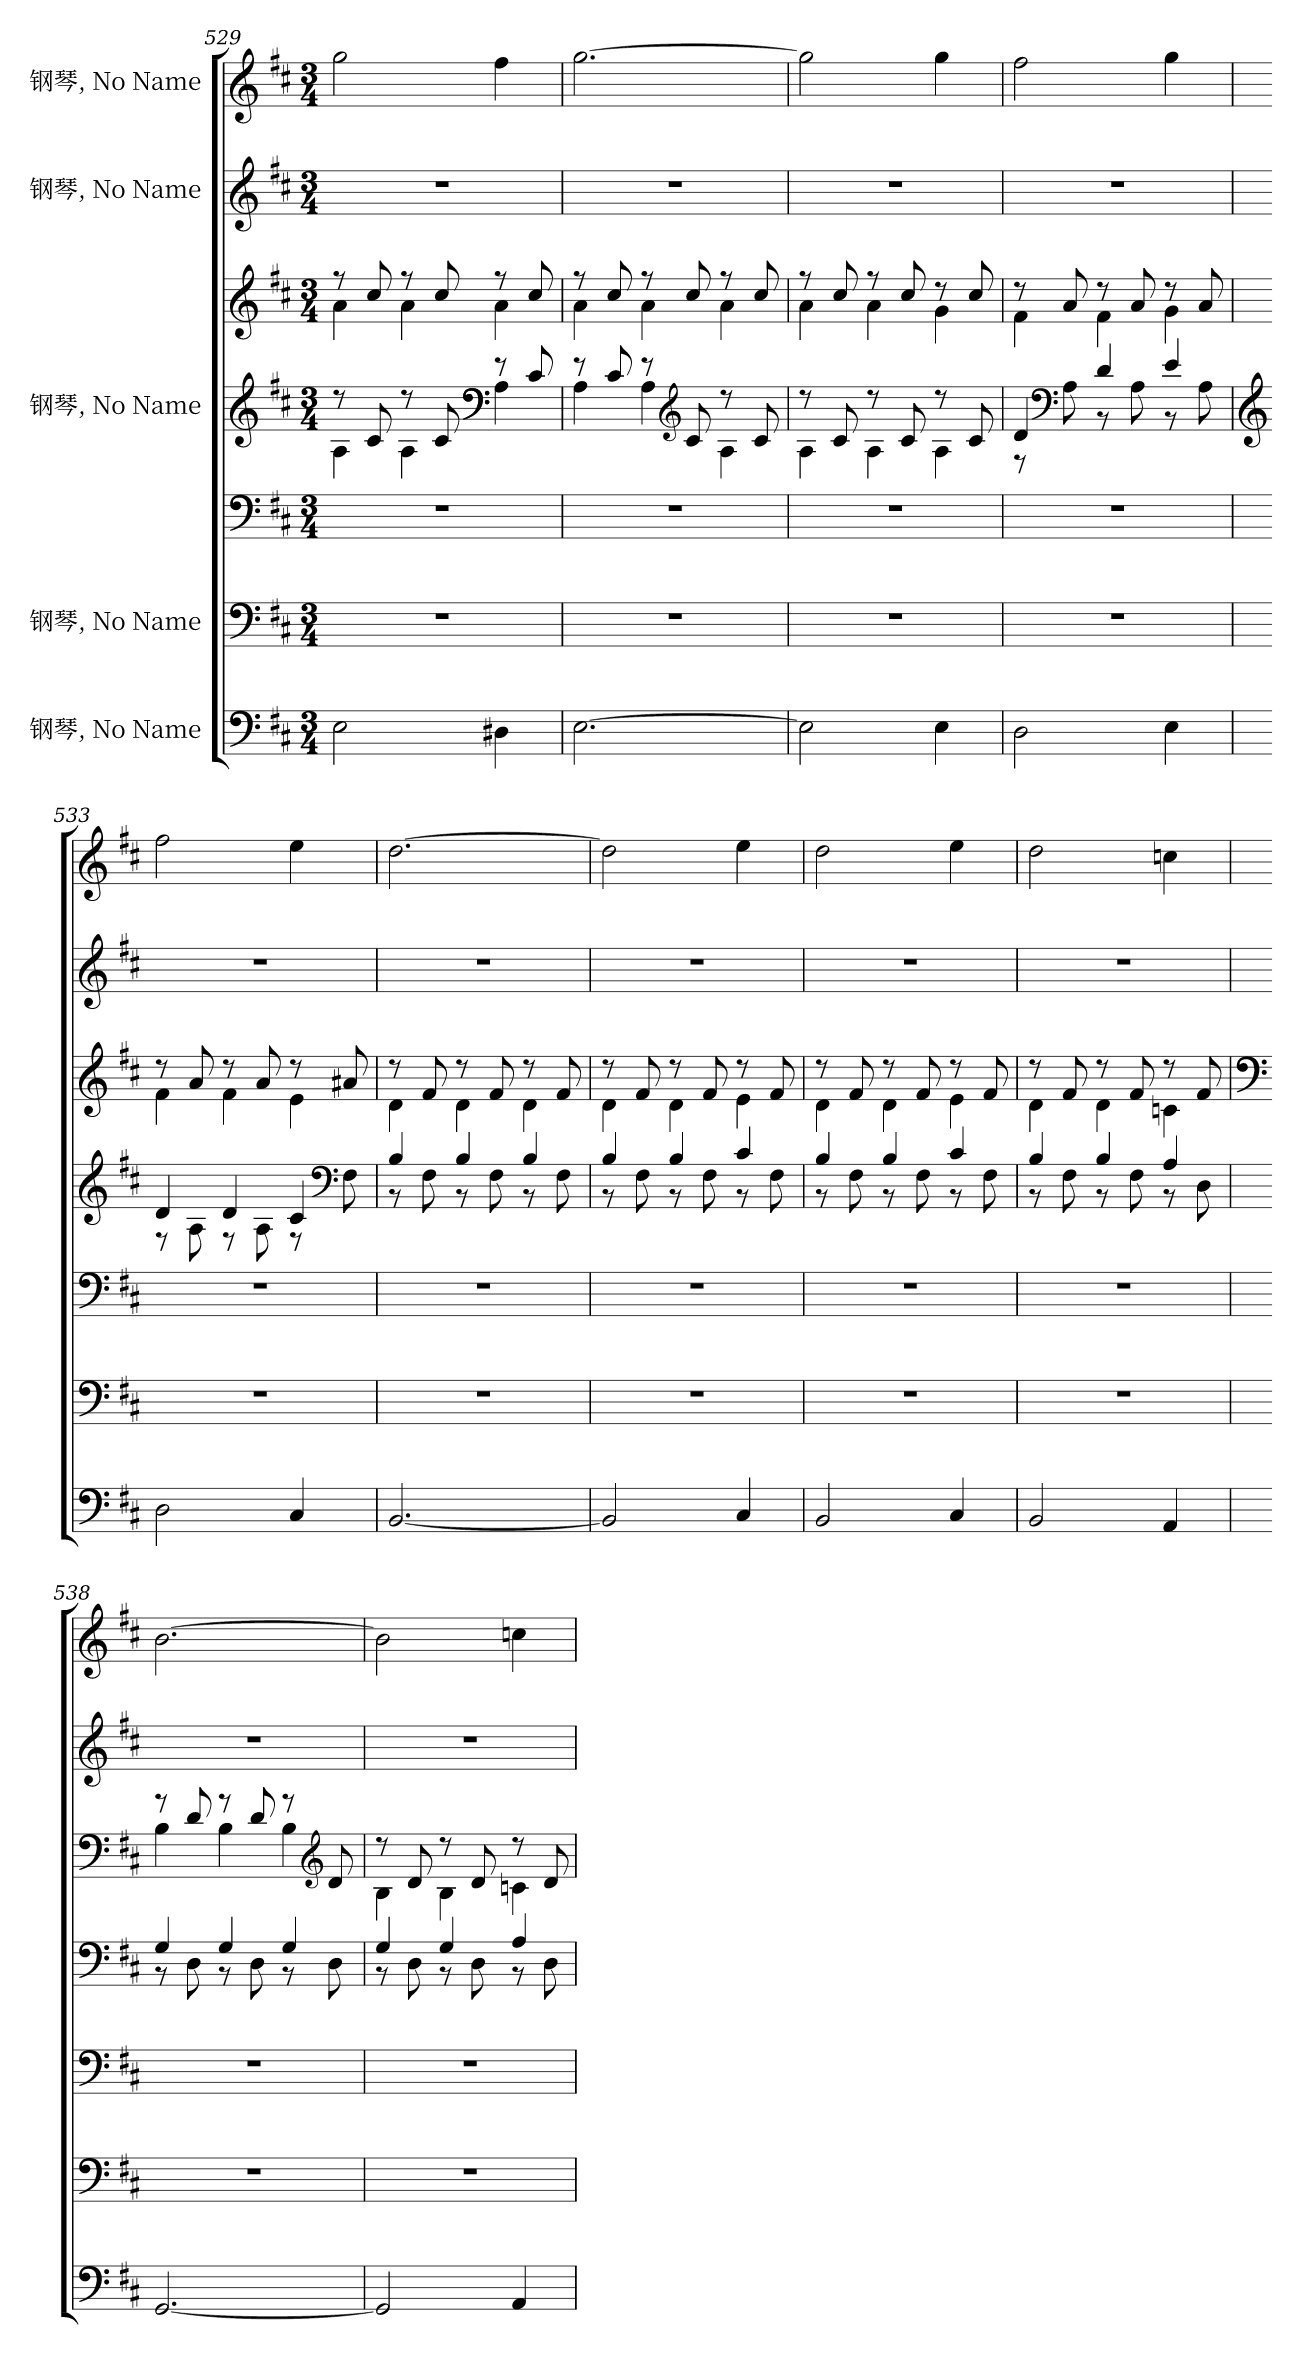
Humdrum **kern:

**kern	**kern	**kern	**kern	**kern	**kern	**kern
*part5	*part4	*part4	*part3	*part3	*part2	*part1
*staff7	*staff6	*staff5	*staff4	*staff3	*staff2	*staff1
*I"钢琴, No Name	*I"钢琴, No Name	*	*I"钢琴, No Name	*	*I"钢琴, No Name	*I"钢琴, No Name
!!LO:PB:g=z
*clefF4	*clefF4	*clefF4	*clefG2	*clefG2	*clefG2	*clefG2
*k[f#c#]	*k[f#c#]	*k[f#c#]	*k[f#c#]	*k[f#c#]	*k[f#c#]	*k[f#c#]
*M3/4	*M3/4	*M3/4	*M3/4	*M3/4	*M3/4	*M3/4
=529	=529	=529	=529	=529	=529	=529
*	*	*	*^	*^	*	*
2E\	2.r	2.r	8r	4A\	8r	4a\	2.r	2gg\
.	.	.	8c#/	.	8cc#/	.	.	.
.	.	.	8r	4A\	8r	4a\	.	.
.	.	.	8c#/	.	8cc#/	.	.	.
*	*	*	*clefF4	*	*	*	*	*
4D#X\	.	.	8r	4A\	8r	4a\	.	4ff#\
.	.	.	8c#/	.	8cc#/	.	.	.
=530	=530	=530	=530	=530	=530	=530	=530	=530
[2.E\	2.r	2.r	8r	4A\	8r	4a\	2.r	[2.gg\
.	.	.	8c#/	.	8cc#/	.	.	.
.	.	.	8r	4A\	8r	4a\	.	.
*	*	*	*clefG2	*	*	*	*	*
.	.	.	8c#/	.	8cc#/	.	.	.
.	.	.	8r	4A\	8r	4a\	.	.
.	.	.	8c#/	.	8cc#/	.	.	.
=531	=531	=531	=531	=531	=531	=531	=531	=531
2E\]	2.r	2.r	8r	4A\	8r	4a\	2.r	2gg\]
.	.	.	8c#/	.	8cc#/	.	.	.
.	.	.	8r	4A\	8r	4a\	.	.
.	.	.	8c#/	.	8cc#/	.	.	.
*	*	*	*	*	*	*	*	*MM199
4E\	.	.	8r	4A\	8r	4g\	.	4gg\
.	.	.	8c#/	.	8cc#/	.	.	.
=532	=532	=532	=532	=532	=532	=532	=532	=532
2D\	2.r	2.r	4d/	8r	8r	4f#\	2.r	2ff#\
*	*	*	*clefF4	*	*	*	*	*
.	.	.	.	8A\	8a/	.	.	.
.	.	.	4d/	8r	8r	4f#\	.	.
.	.	.	.	8A\	8a/	.	.	.
4E\	.	.	4e/	8r	8r	4g\	.	4gg\
.	.	.	.	8A\	8a/	.	.	.
!!LO:PB:g=z
=533	=533	=533	=533	=533	=533	=533	=533	=533
*	*	*	*clefG2	*	*	*	*	*
2D\	2.r	2.r	4d/	8r	8r	4f#\	2.r	2ff#\
.	.	.	.	8A\	8a/	.	.	.
.	.	.	4d/	8r	8r	4f#\	.	.
.	.	.	.	8A\	8a/	.	.	.
4C#/	.	.	4c#/	8r	8r	4e\	.	4ee\
*	*	*	*clefF4	*	*	*	*	*
.	.	.	.	8F#\	8a#X/	.	.	.
=534	=534	=534	=534	=534	=534	=534	=534	=534
[2.BB/	2.r	2.r	4B/	8r	8r	4d\	2.r	[2.dd\
.	.	.	.	8F#\	8f#/	.	.	.
.	.	.	4B/	8r	8r	4d\	.	.
.	.	.	.	8F#\	8f#/	.	.	.
.	.	.	4B/	8r	8r	4d\	.	.
.	.	.	.	8F#\	8f#/	.	.	.
=535	=535	=535	=535	=535	=535	=535	=535	=535
2BB/]	2.r	2.r	4B/	8r	8r	4d\	2.r	2dd\]
.	.	.	.	8F#\	8f#/	.	.	.
.	.	.	4B/	8r	8r	4d\	.	.
.	.	.	.	8F#\	8f#/	.	.	.
*	*	*	*	*	*	*	*	*MM199
4C#/	.	.	4c#/	8r	8r	4e\	.	4ee\
.	.	.	.	8F#\	8f#/	.	.	.
=536	=536	=536	=536	=536	=536	=536	=536	=536
2BB/	2.r	2.r	4B/	8r	8r	4d\	2.r	2dd\
.	.	.	.	8F#\	8f#/	.	.	.
.	.	.	4B/	8r	8r	4d\	.	.
.	.	.	.	8F#\	8f#/	.	.	.
4C#/	.	.	4c#/	8r	8r	4e\	.	4ee\
.	.	.	.	8F#\	8f#/	.	.	.
!!LO:PB:g=z
=537	=537	=537	=537	=537	=537	=537	=537	=537
2BB/	2.r	2.r	4B/	8r	8r	4d\	2.r	2dd\
.	.	.	.	8F#\	8f#/	.	.	.
.	.	.	4B/	8r	8r	4d\	.	.
.	.	.	.	8F#\	8f#/	.	.	.
4AA/	.	.	4A/	8r	8r	4cn\	.	4ccn\
.	.	.	.	8D\	8f#/	.	.	.
=538	=538	=538	=538	=538	=538	=538	=538	=538
*	*	*	*	*	*clefF4	*	*	*
[2.GG/	2.r	2.r	4G/	8r	8r	4B\	2.r	[2.b\
.	.	.	.	8D\	8d/	.	.	.
.	.	.	4G/	8r	8r	4B\	.	.
.	.	.	.	8D\	8d/	.	.	.
.	.	.	4G/	8r	8r	4B\	.	.
*	*	*	*	*	*clefG2	*	*	*
.	.	.	.	8D\	8d/	.	.	.
=539	=539	=539	=539	=539	=539	=539	=539	=539
2GG/]	2.r	2.r	4G/	8r	8r	4B\	2.r	2b\]
.	.	.	.	8D\	8d/	.	.	.
.	.	.	4G/	8r	8r	4B\	.	.
.	.	.	.	8D\	8d/	.	.	.
4AA/	.	.	4A/	8r	8r	4cn\	.	4ccn\
.	.	.	.	8D\	8d/	.	.	.
*	*	*	*v	*v	*	*	*	*
*	*	*	*	*v	*v	*	*
=	=	=	=	=	=	=
*-	*-	*-	*-	*-	*-	*-
